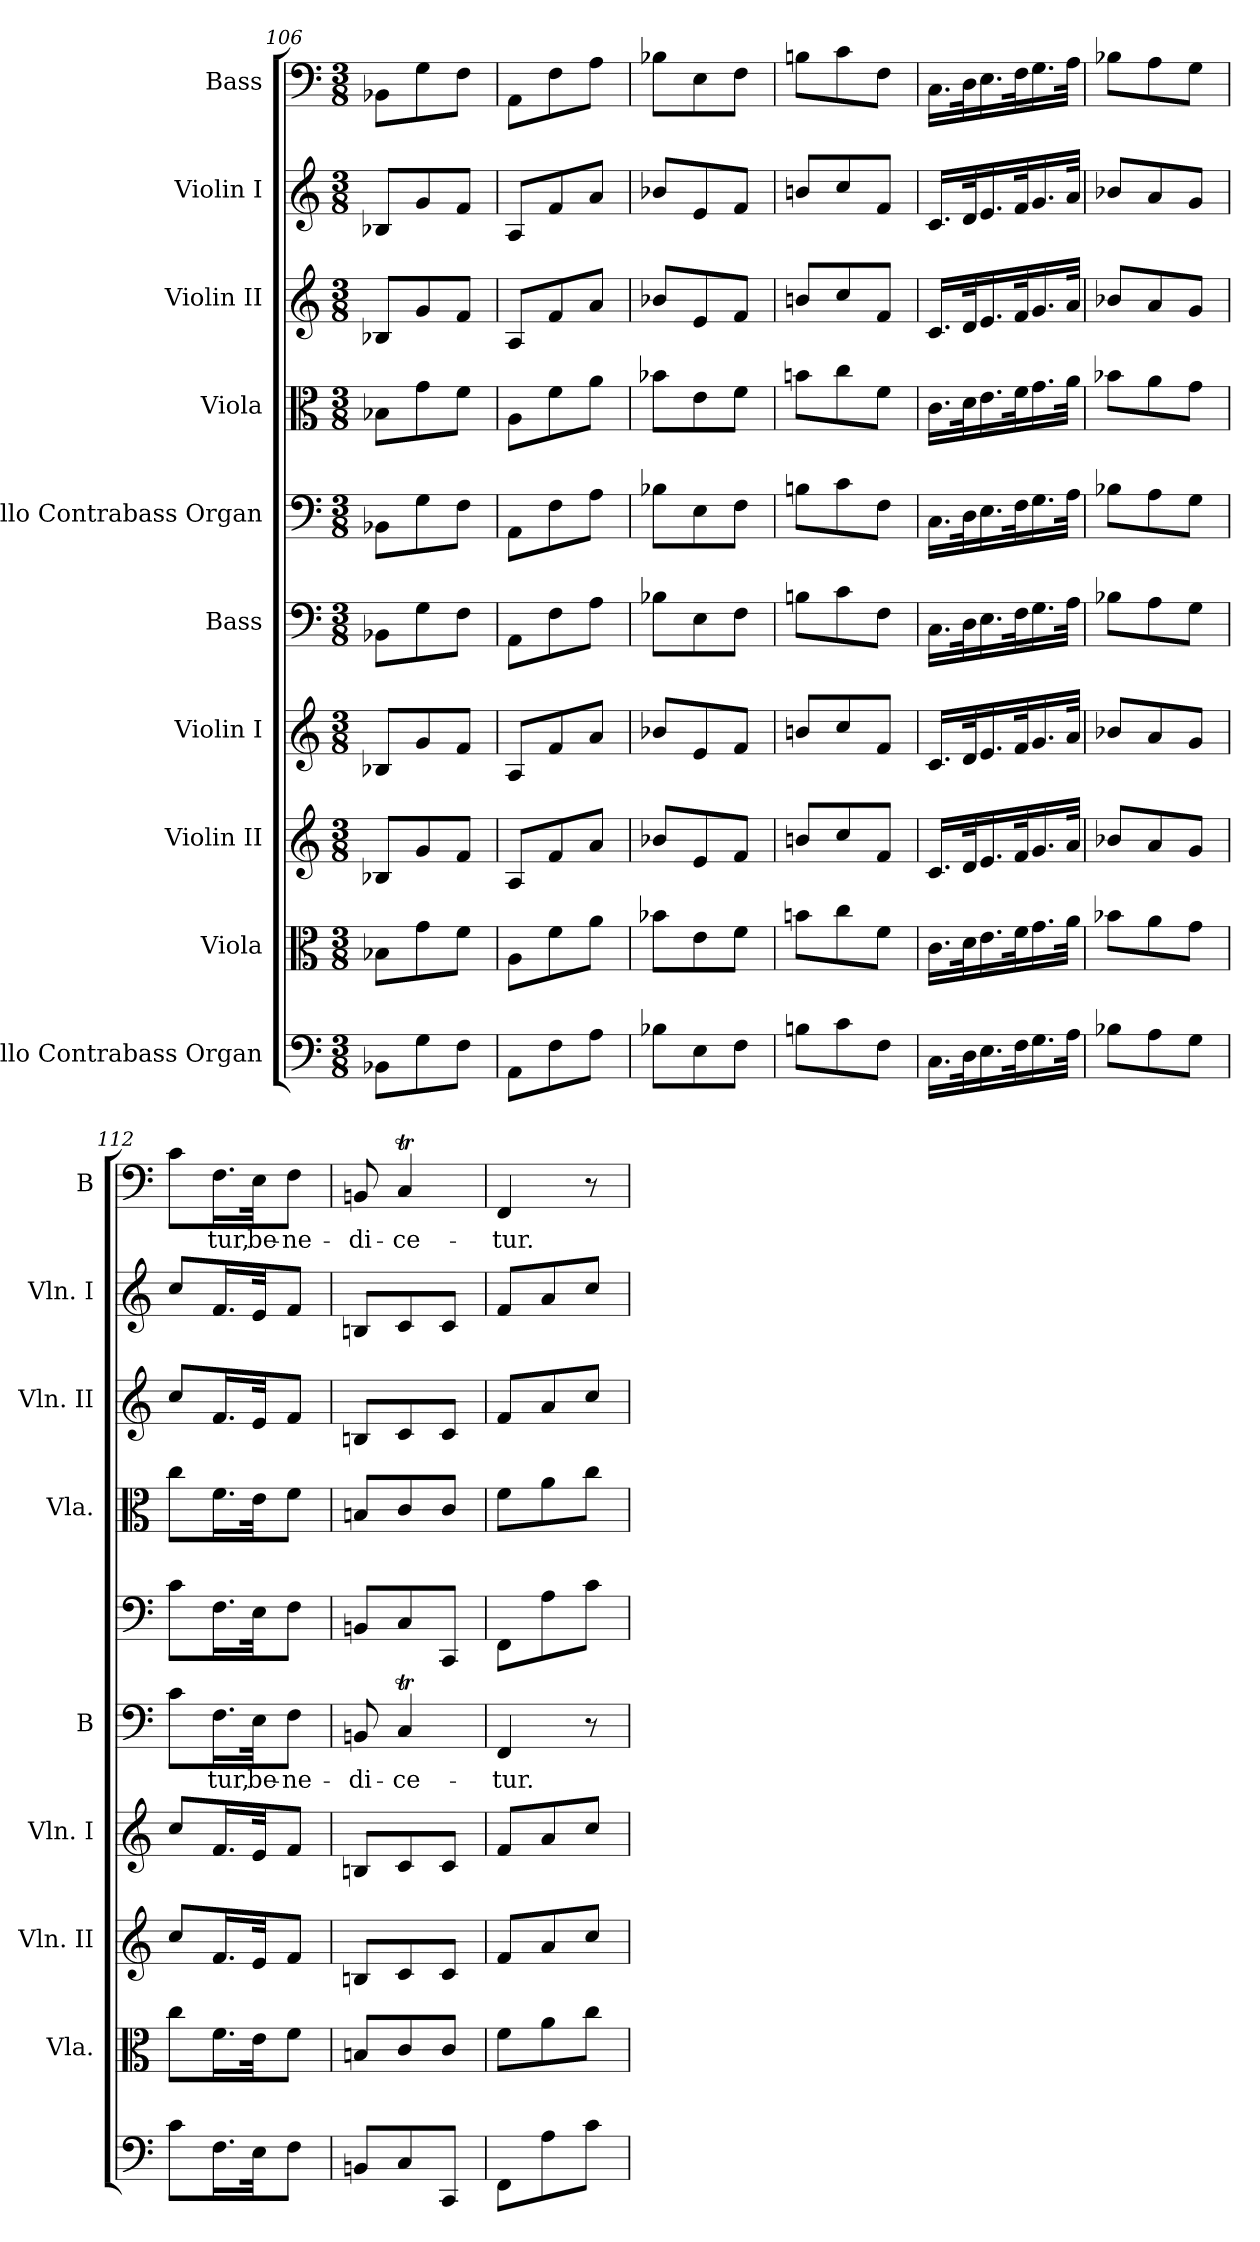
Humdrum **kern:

**kern	**kern	**kern	**kern	**kern	**text	**kern	**kern	**kern	**kern	**kern	**text
*part10	*part9	*part8	*part7	*part6	*part6	*part5	*part4	*part3	*part2	*part1	*part1
*staff10	*staff9	*staff8	*staff7	*staff6	*staff6	*staff5	*staff4	*staff3	*staff2	*staff1	*staff1
*I"Cello Contrabass Organ	*I"Viola	*I"Violin II	*I"Violin I	*I"Bass	*	*I"Cello Contrabass Organ	*I"Viola	*I"Violin II	*I"Violin I	*I"Bass	*
*	*I'Vla.	*I'Vln. II	*I'Vln. I	*I'B	*	*	*I'Vla.	*I'Vln. II	*I'Vln. I	*I'B	*
*clefF4	*clefC3	*clefG2	*clefG2	*clefF4	*	*clefF4	*clefC3	*clefG2	*clefG2	*clefF4	*
*k[]	*k[]	*k[]	*k[]	*k[]	*	*k[]	*k[]	*k[]	*k[]	*k[]	*
*C:	*C:	*C:	*C:	*C:	*	*C:	*C:	*C:	*C:	*C:	*
*M3/8	*M3/8	*M3/8	*M3/8	*M3/8	*	*M3/8	*M3/8	*M3/8	*M3/8	*M3/8	*
=106	=106	=106	=106	=106	=106	=106	=106	=106	=106	=106	=106
8BB-X\L	8B-X\L	8B-X/L	8B-X/L	8BB-X\L	.	8BB-X\L	8B-X\L	8B-X/L	8B-X/L	8BB-X\L	.
8G\	8g\	8g/	8g/	8G\	.	8G\	8g\	8g/	8g/	8G\	.
8F\J	8f\J	8f/J	8f/J	8F\J	.	8F\J	8f\J	8f/J	8f/J	8F\J	.
=107	=107	=107	=107	=107	=107	=107	=107	=107	=107	=107	=107
8AA\L	8A\L	8A/L	8A/L	8AA\L	.	8AA\L	8A\L	8A/L	8A/L	8AA\L	.
8F\	8f\	8f/	8f/	8F\	.	8F\	8f\	8f/	8f/	8F\	.
8A\J	8a\J	8a/J	8a/J	8A\J	.	8A\J	8a\J	8a/J	8a/J	8A\J	.
!!LO:PB:g=z
=108	=108	=108	=108	=108	=108	=108	=108	=108	=108	=108	=108
8B-X\L	8b-X\L	8b-X/L	8b-X/L	8B-X\L	.	8B-X\L	8b-X\L	8b-X/L	8b-X/L	8B-X\L	.
8E\	8e\	8e/	8e/	8E\	.	8E\	8e\	8e/	8e/	8E\	.
8F\J	8f\J	8f/J	8f/J	8F\J	.	8F\J	8f\J	8f/J	8f/J	8F\J	.
=109	=109	=109	=109	=109	=109	=109	=109	=109	=109	=109	=109
8Bni\L	8bni\L	8bni/L	8bni/L	8Bni\L	.	8Bni\L	8bni\L	8bni/L	8bni/L	8Bni\L	.
8c\	8cc\	8cc/	8cc/	8c\	.	8c\	8cc\	8cc/	8cc/	8c\	.
8F\J	8f\J	8f/J	8f/J	8F\J	.	8F\J	8f\J	8f/J	8f/J	8F\J	.
=110	=110	=110	=110	=110	=110	=110	=110	=110	=110	=110	=110
16.C\LL	16.c\LL	16.c/LL	16.c/LL	16.C\LL	.	16.C\LL	16.c\LL	16.c/LL	16.c/LL	16.C\LL	.
32D\k	32d\k	32d/k	32d/k	32D\k	.	32D\k	32d\k	32d/k	32d/k	32D\k	.
16.E\	16.e\	16.e/	16.e/	16.E\	.	16.E\	16.e\	16.e/	16.e/	16.E\	.
32F\k	32f\k	32f/k	32f/k	32F\k	.	32F\k	32f\k	32f/k	32f/k	32F\k	.
16.G\	16.g\	16.g/	16.g/	16.G\	.	16.G\	16.g\	16.g/	16.g/	16.G\	.
32A\JJk	32a\JJk	32a/JJk	32a/JJk	32A\JJk	.	32A\JJk	32a\JJk	32a/JJk	32a/JJk	32A\JJk	.
=111	=111	=111	=111	=111	=111	=111	=111	=111	=111	=111	=111
8B-X\L	8b-X\L	8b-X/L	8b-X/L	8B-X\L	.	8B-X\L	8b-X\L	8b-X/L	8b-X/L	8B-X\L	.
8A\	8a\	8a/	8a/	8A\	.	8A\	8a\	8a/	8a/	8A\	.
8G\J	8g\J	8g/J	8g/J	8G\J	.	8G\J	8g\J	8g/J	8g/J	8G\J	.
=112	=112	=112	=112	=112	=112	=112	=112	=112	=112	=112	=112
8c\L	8cc\L	8cc/L	8cc/L	8c\L	.	8c\L	8cc\L	8cc/L	8cc/L	8c\L	.
!	!	!	!	!	!LO:LY:b	!	!	!	!	!	!LO:LY:b
16.F\L	16.f\L	16.f/L	16.f/L	16.F\L	-tur,	16.F\L	16.f\L	16.f/L	16.f/L	16.F\L	-tur,
!	!	!	!	!	!LO:LY:b	!	!	!	!	!	!LO:LY:b
32E\Jk	32e\Jk	32e/Jk	32e/Jk	32E\Jk	be-	32E\Jk	32e\Jk	32e/Jk	32e/Jk	32E\Jk	be-
!	!	!	!	!	!LO:LY:b	!	!	!	!	!	!LO:LY:b
8F\J	8f\J	8f/J	8f/J	8F\J	-ne-	8F\J	8f\J	8f/J	8f/J	8F\J	-ne-
=113	=113	=113	=113	=113	=113	=113	=113	=113	=113	=113	=113
!	!	!	!	!	!LO:LY:b	!	!	!	!	!	!LO:LY:b
8BBni/L	8Bni/L	8Bni/L	8Bni/L	8BBni/	-di-	8BBni/L	8Bni/L	8Bni/L	8Bni/L	8BBni/	-di-
!	!	!	!	!	!LO:LY:b	!	!	!	!	!	!LO:LY:b
8C/	8c/	8c/	8c/	4CT/	-ce-	8C/	8c/	8c/	8c/	4CT/	-ce-
8CC/J	8c/J	8c/J	8c/J	.	.	8CC/J	8c/J	8c/J	8c/J	.	.
=114	=114	=114	=114	=114	=114	=114	=114	=114	=114	=114	=114
!	!	!	!	!	!LO:LY:b	!	!	!	!	!	!LO:LY:b
8FF\L	8f\L	8f/L	8f/L	4FF/	-tur.	8FF\L	8f\L	8f/L	8f/L	4FF/	-tur.
8A\	8a\	8a/	8a/	.	.	8A\	8a\	8a/	8a/	.	.
8c\J	8cc\J	8cc/J	8cc/J	8r	.	8c\J	8cc\J	8cc/J	8cc/J	8r	.
=	=	=	=	=	=	=	=	=	=	=	=
*-	*-	*-	*-	*-	*-	*-	*-	*-	*-	*-	*-
